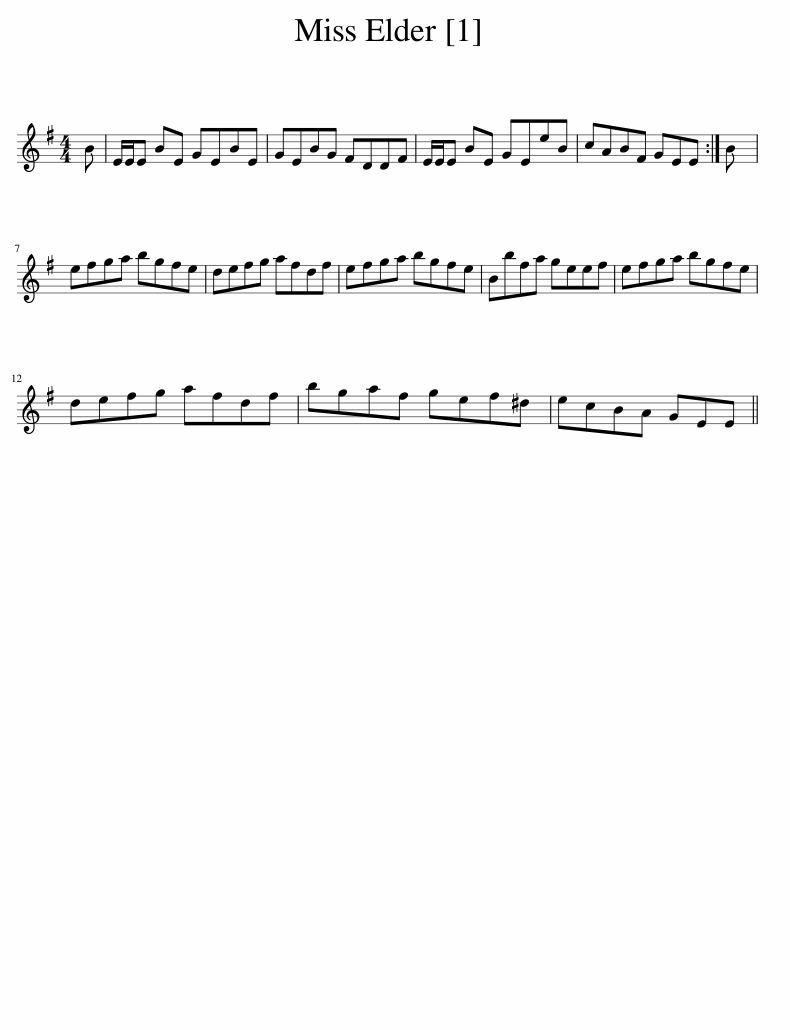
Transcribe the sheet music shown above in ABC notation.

X:1
L:1/8
M:4/4
I:linebreak $
K:Emin
V:1 treble
V:1
 B | E/E/E BE GEBE | GEBG FDDF | E/E/E BE GEeB | cABF GEE :| %5
 B |$ efga bgfe | defg afdf | efga bgfe | Bbfa geef | %10
 efga bgfe |$ defg afdf | bgaf gef^d | ecBA GEE || %14
